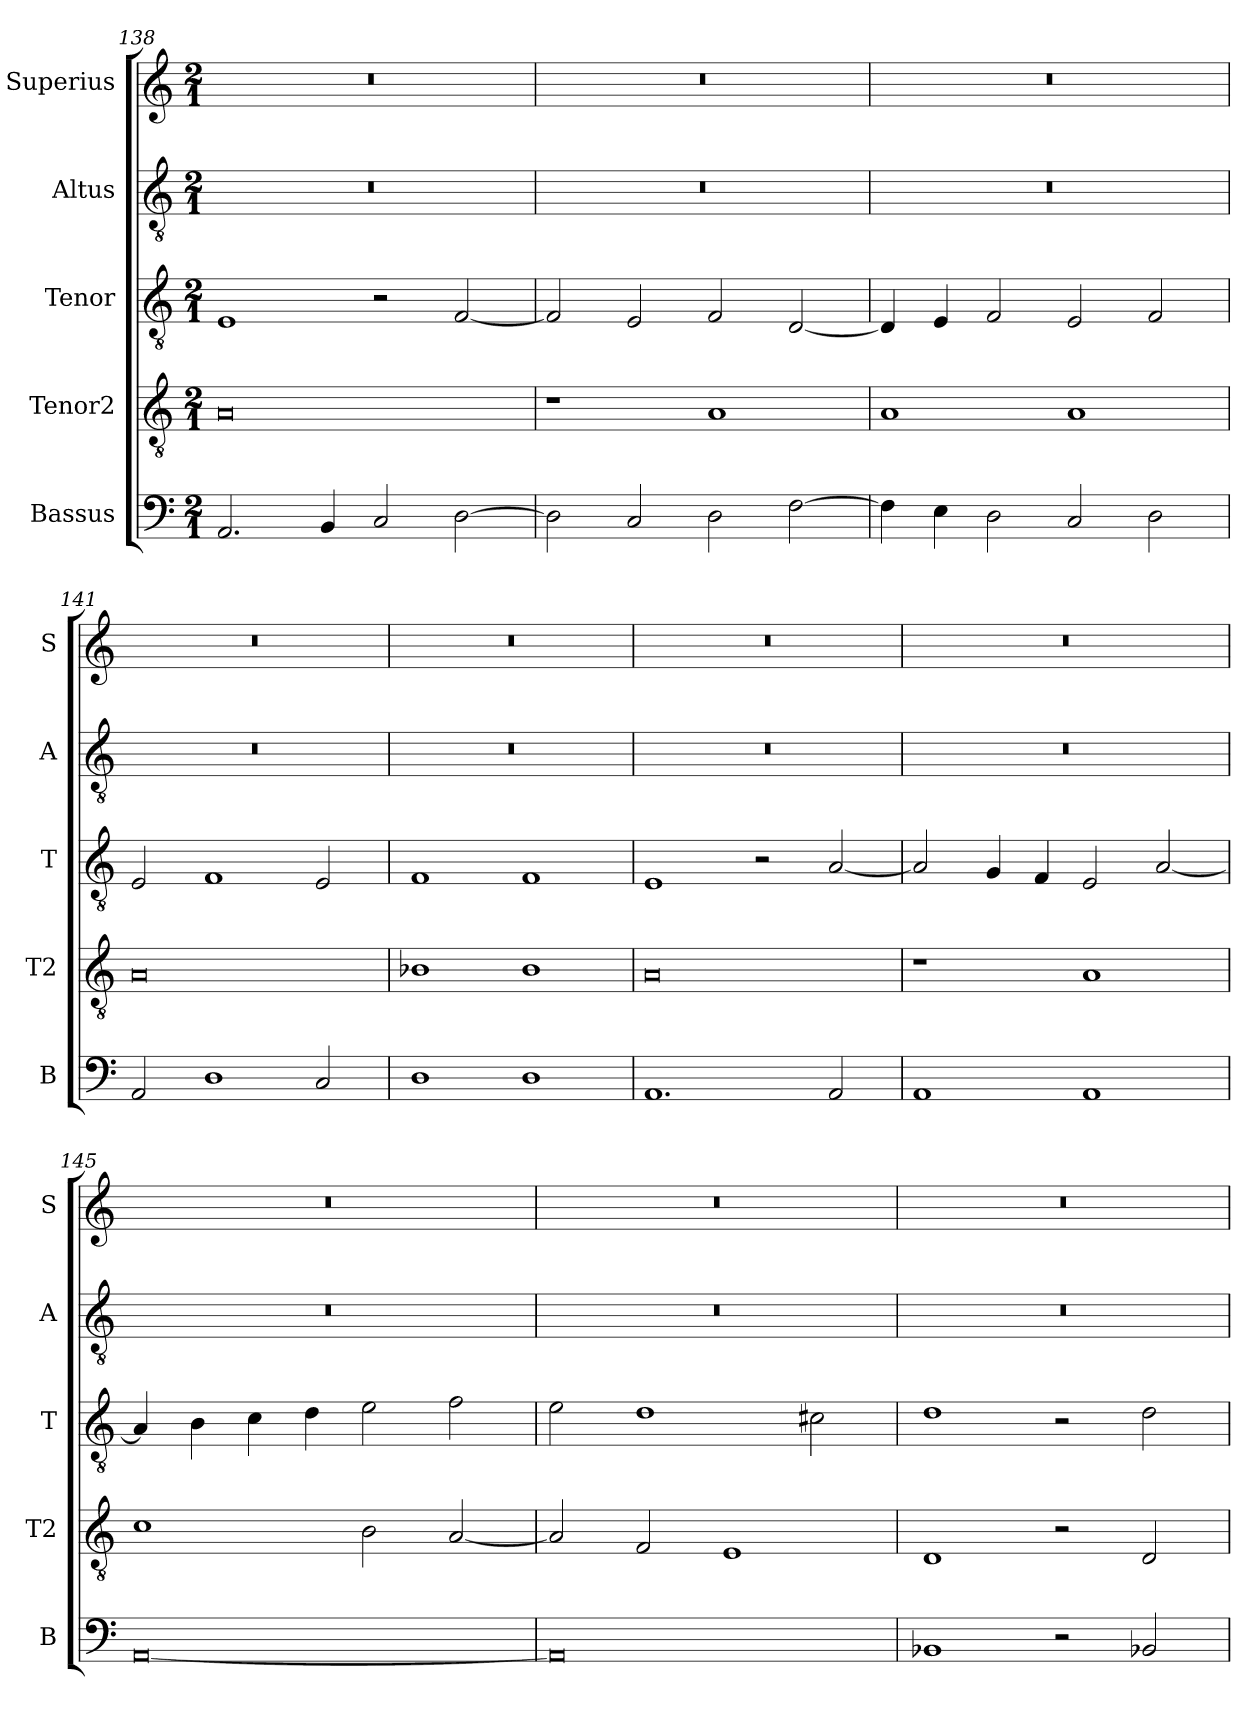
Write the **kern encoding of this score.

**kern	**kern	**kern	**kern	**kern
*part5	*part4	*part3	*part2	*part1
*staff5	*staff4	*staff3	*staff2	*staff1
*I"Bassus	*I"Tenor2	*I"Tenor	*I"Altus	*I"Superius
*I'B	*I'T2	*I'T	*I'A	*I'S
*clefF4	*clefGv2	*clefGv2	*clefGv2	*clefG2
*k[]	*k[]	*k[]	*k[]	*k[]
*M2/1	*M2/1	*M2/1	*M2/1	*M2/1
=138	=138	=138	=138	=138
2.AA/	0A	1E	0r	0r
4BB/	.	.	.	.
2C/	.	2r	.	.
[2D\	.	[2F/	.	.
=139	=139	=139	=139	=139
2D\]	1r	2F/]	0r	0r
2C/	.	2E/	.	.
2D\	1A	2F/	.	.
[2F\	.	[2D/	.	.
=140	=140	=140	=140	=140
4F\]	1A	4D/]	0r	0r
4E\	.	4E/	.	.
2D\	.	2F/	.	.
2C/	1A	2E/	.	.
2D\	.	2F/	.	.
=141	=141	=141	=141	=141
2AA/	0A	2E/	0r	0r
1D	.	1F	.	.
2C/	.	2E/	.	.
=142	=142	=142	=142	=142
1D	1B-X	1F	0r	0r
1D	1B-	1F	.	.
=143	=143	=143	=143	=143
1.AA	0A	1E	0r	0r
.	.	2r	.	.
2AA/	.	[2A/	.	.
=144	=144	=144	=144	=144
1AA	1r	2A/]	0r	0r
.	.	4G/	.	.
.	.	4F/	.	.
1AA	1A	2E/	.	.
.	.	[2A/	.	.
=145	=145	=145	=145	=145
[0AA	1c	4A/]	0r	0r
.	.	4B\	.	.
.	.	4c\	.	.
.	.	4d\	.	.
.	2B\	2e\	.	.
.	[2A/	2f\	.	.
=146	=146	=146	=146	=146
0AA]	2A/]	2e\	0r	0r
.	2F/	1d	.	.
.	1E	.	.	.
.	.	2c#X\	.	.
=147	=147	=147	=147	=147
1BB-X	1D	1d	0r	0r
2r	2r	2r	.	.
2BB-X/	2D/	2d\	.	.
=	=	=	=	=
*-	*-	*-	*-	*-
